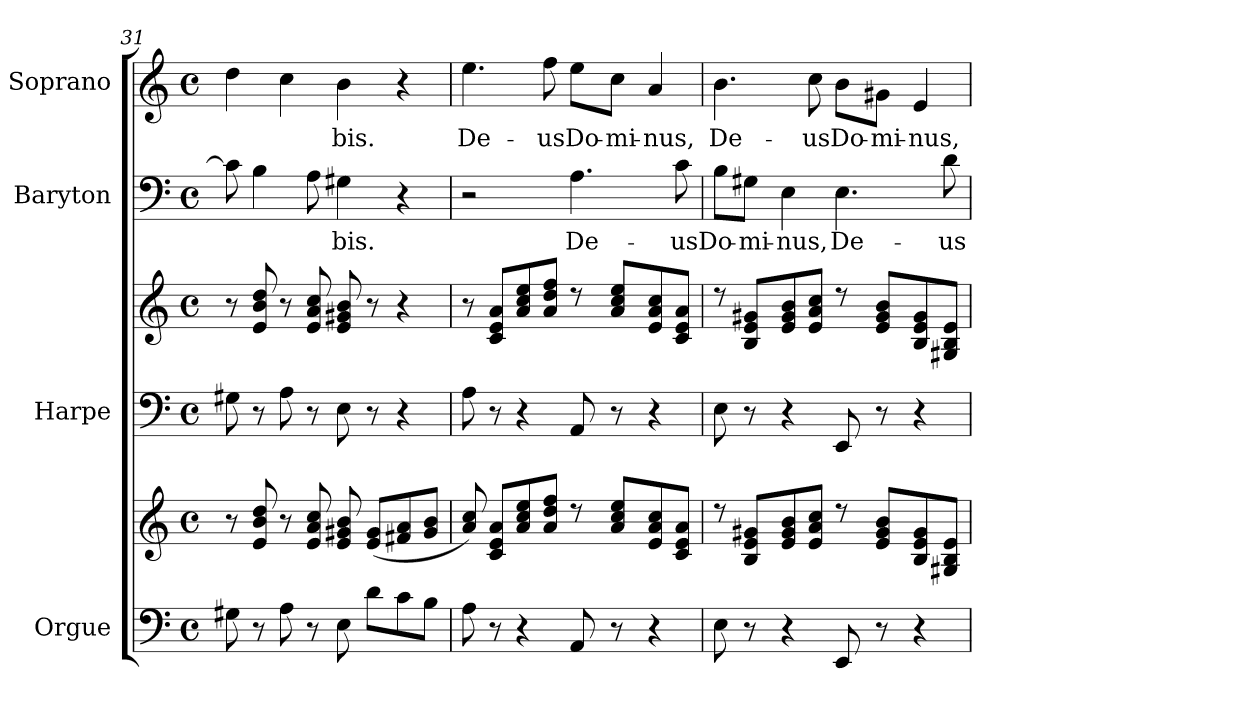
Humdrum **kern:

**kern	**kern	**kern	**kern	**kern	**text	**kern	**text
*part4	*part4	*part3	*part3	*part2	*part2	*part1	*part1
*staff6	*staff5	*staff4	*staff3	*staff2	*staff2	*staff1	*staff1
*I"Orgue	*	*I"Harpe	*	*I"Baryton	*	*I"Soprano	*
*I'Org.	*	*I'Hrp.	*	*I'Bar.	*	*I'S.	*
*clefF4	*clefG2	*clefF4	*clefG2	*clefF4	*	*clefG2	*
*k[]	*k[]	*k[]	*k[]	*k[]	*	*k[]	*
*M4/4	*M4/4	*M4/4	*M4/4	*M4/4	*	*M4/4	*
*met(c)	*met(c)	*met(c)	*met(c)	*met(c)	*	*met(c)	*
=31	=31	=31	=31	=31	=31	=31	=31
8G#X\	8r	8G#X\	8r	8c\]	.	4dd\	.
8r	8e/ 8b/ 8dd/	8r	8e/ 8b/ 8dd/	4B\	.	.	.
8A\	8r	8A\	8r	.	.	4cc\	.
8r	8e/ 8a/ 8cc/	8r	8e/ 8a/ 8cc/	8A\	.	.	.
!	!	!	!	!	!LO:LY:b	!	!LO:LY:b
8E\	8e/ 8g#X/ 8b/	8E\	8e/ 8g#X/ 8b/	4G#X\	-bis.	4b\	-bis.
8d\L	(<8e/ 8g#/L	8r	8r	.	.	.	.
8c\	8f#X/ 8a/	4r	4r	4r	.	4r	.
8B\J	8g#/ 8b/J	.	.	.	.	.	.
=32	=32	=32	=32	=32	=32	=32	=32
!	!	!	!	!	!	!	!LO:LY:b
8A\	8a/ 8cc/)	8A\	8r	2r	.	4.ee\	De-
8r	8c/ 8e/ 8a/L	8r	8c/ 8e/ 8a/L	.	.	.	.
4r	8a/ 8cc/ 8ee/	4r	8a/ 8cc/ 8ee/	.	.	.	.
!	!	!	!	!	!	!	!LO:LY:b
.	8a/ 8dd/ 8ff/J	.	8a/ 8dd/ 8ff/J	.	.	8ff\	-us
!	!	!	!	!	!LO:LY:b	!	!LO:LY:b
8AA/	8rdd	8AA/	8rdd	4.A\	De-	8ee\L	Do-
!	!	!	!	!	!	!	!LO:LY:b
8r	8a/ 8cc/ 8ee/L	8r	8a/ 8cc/ 8ee/L	.	.	8cc\J	-mi-
!	!	!	!	!	!	!	!LO:LY:b
4r	8e/ 8a/ 8cc/	4r	8e/ 8a/ 8cc/	.	.	4a/	-nus,
!	!	!	!	!	!LO:LY:b	!	!
.	8c/ 8e/ 8a/J	.	8c/ 8e/ 8a/J	8c\	-us	.	.
=33	=33	=33	=33	=33	=33	=33	=33
!	!	!	!	!	!LO:LY:b	!	!LO:LY:b
8E\	8rdd	8E\	8rdd	8B\L	Do-	4.b\	De-
!	!	!	!	!	!LO:LY:b	!	!
8r	8B/ 8e/ 8g#X/L	8r	8B/ 8e/ 8g#X/L	8G#X\J	-mi-	.	.
!	!	!	!	!	!LO:LY:b	!	!
4r	8e/ 8g#/ 8b/	4r	8e/ 8g#/ 8b/	4E\	-nus,	.	.
!	!	!	!	!	!	!	!LO:LY:b
.	8e/ 8a/ 8cc/J	.	8e/ 8a/ 8cc/J	.	.	8cc\	-us
!	!	!	!	!	!LO:LY:b	!	!LO:LY:b
8EE/	8rdd	8EE/	8rdd	4.E\	De-	8b\L	Do-
!	!	!	!	!	!	!	!LO:LY:b
8r	8e/ 8g#/ 8b/L	8r	8e/ 8g#/ 8b/L	.	.	8g#X\J	-mi-
!	!	!	!	!	!	!	!LO:LY:b
4r	8B/ 8e/ 8g#/	4r	8B/ 8e/ 8g#/	.	.	4e/	-nus,
!	!	!	!	!	!LO:LY:b	!	!
.	8G#X/ 8B/ 8e/J	.	8G#X/ 8B/ 8e/J	8d\	-us	.	.
=	=	=	=	=	=	=	=
*-	*-	*-	*-	*-	*-	*-	*-
